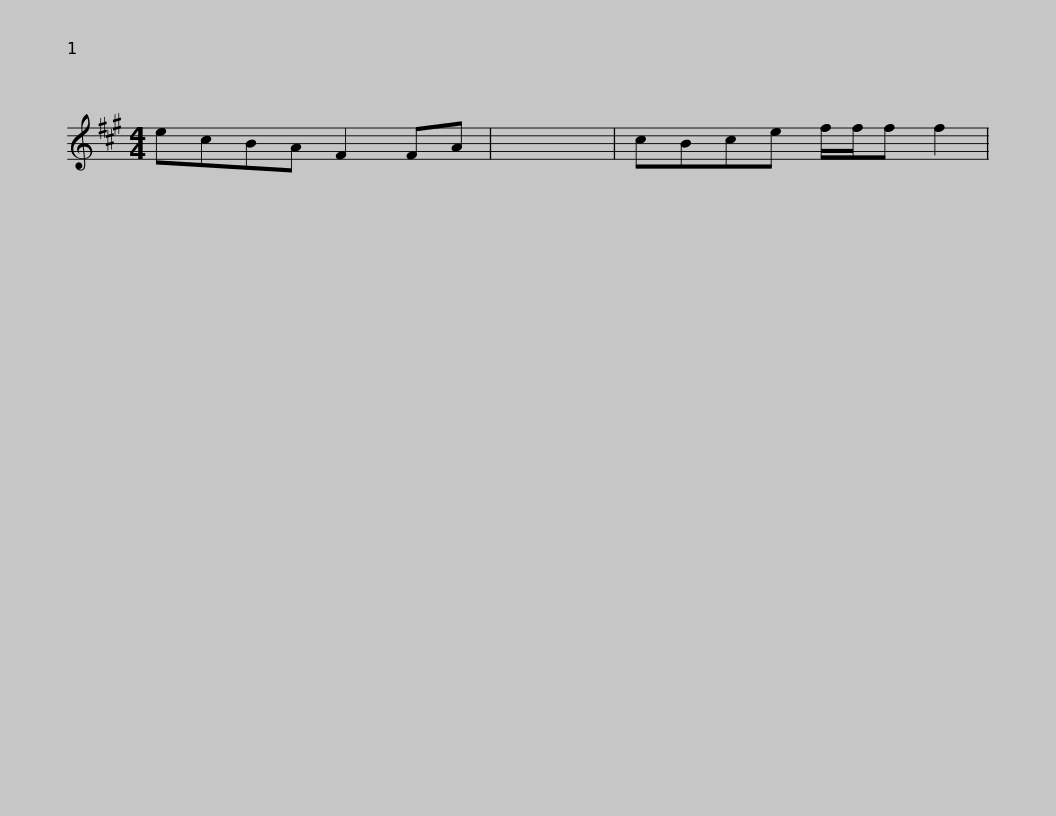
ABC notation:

X:1
L:1/8
M:4/4
I:linebreak $
K:A
V:1 treble
V:1
 ecBA F2 FA | x8 | cBce f/f/f f2 | %3
